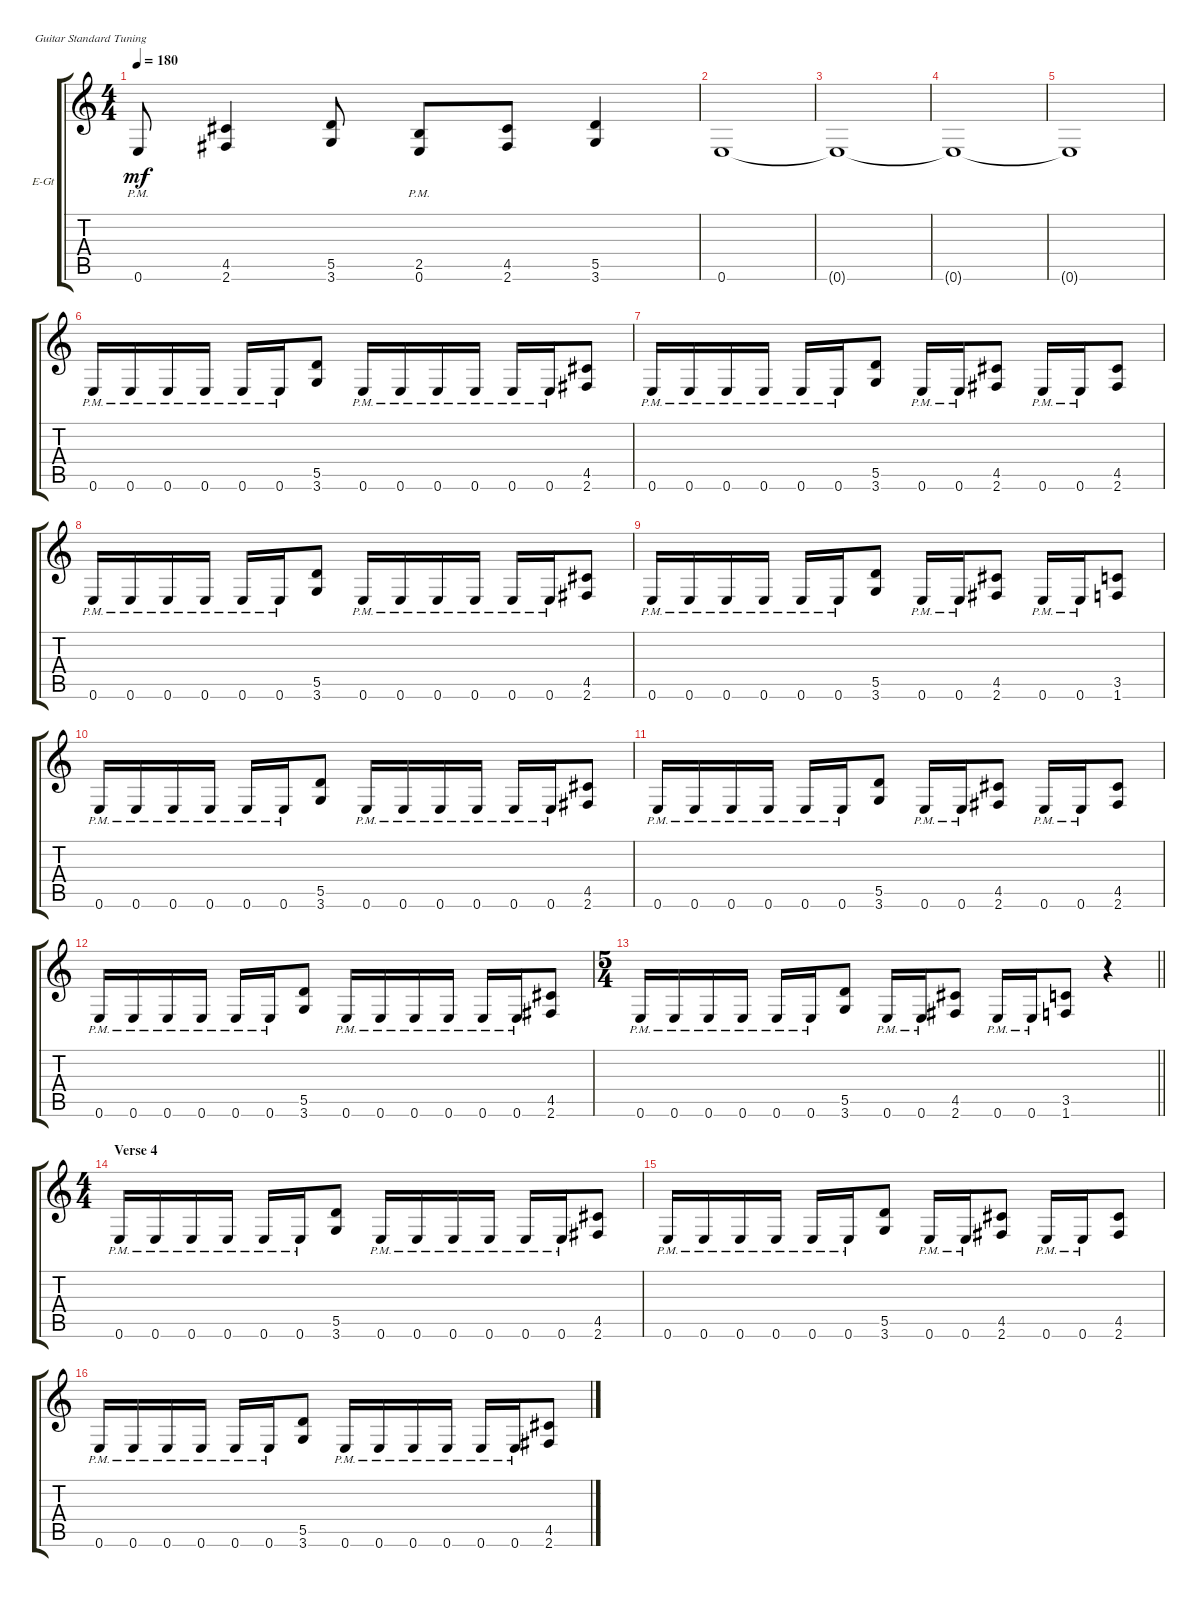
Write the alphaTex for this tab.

\bracketExtendMode groupsimilarinstruments
\firstSystemTrackNameOrientation horizontal
\otherSystemsTrackNameOrientation horizontal
\track ("Gtr Dist 1" "E-Gt") {instrument overdrivenguitar}
\staff {score tabs}
\tuning (E4 B3 G3 D3 A2 E2)
\ts (4 4)
\tempo 180
\clef g2
\ks c
0.6{pm}.8{dy mf} (4.5 2.6).4 (5.5 3.6).8 (2.5{pm} 0.6{pm}).8 (4.5 2.6).8 (5.5 3.6).4 |
0.6.1 |
0.6{t}.1 |
0.6{t}.1 |
0.6{t}.1 |
0.6{pm}.16 0.6{pm}.16 0.6{pm}.16 0.6{pm}.16 0.6{pm}.16 0.6{pm}.16 (5.5 3.6).8 0.6{pm}.16 0.6{pm}.16 0.6{pm}.16 0.6{pm}.16 0.6{pm}.16 0.6{pm}.16 (4.5 2.6).8 |
0.6{pm}.16 0.6{pm}.16 0.6{pm}.16 0.6{pm}.16 0.6{pm}.16 0.6{pm}.16 (5.5 3.6).8 0.6{pm}.16 0.6{pm}.16 (4.5 2.6).8 0.6{pm}.16 0.6{pm}.16 (4.5 2.6).8 |
0.6{pm}.16 0.6{pm}.16 0.6{pm}.16 0.6{pm}.16 0.6{pm}.16 0.6{pm}.16 (5.5 3.6).8 0.6{pm}.16 0.6{pm}.16 0.6{pm}.16 0.6{pm}.16 0.6{pm}.16 0.6{pm}.16 (4.5 2.6).8 |
0.6{pm}.16 0.6{pm}.16 0.6{pm}.16 0.6{pm}.16 0.6{pm}.16 0.6{pm}.16 (5.5 3.6).8 0.6{pm}.16 0.6{pm}.16 (4.5 2.6).8 0.6{pm}.16 0.6{pm}.16 (3.5 1.6).8 |
0.6{pm}.16 0.6{pm}.16 0.6{pm}.16 0.6{pm}.16 0.6{pm}.16 0.6{pm}.16 (5.5 3.6).8 0.6{pm}.16 0.6{pm}.16 0.6{pm}.16 0.6{pm}.16 0.6{pm}.16 0.6{pm}.16 (4.5 2.6).8 |
0.6{pm}.16 0.6{pm}.16 0.6{pm}.16 0.6{pm}.16 0.6{pm}.16 0.6{pm}.16 (5.5 3.6).8 0.6{pm}.16 0.6{pm}.16 (4.5 2.6).8 0.6{pm}.16 0.6{pm}.16 (4.5 2.6).8 |
0.6{pm}.16 0.6{pm}.16 0.6{pm}.16 0.6{pm}.16 0.6{pm}.16 0.6{pm}.16 (5.5 3.6).8 0.6{pm}.16 0.6{pm}.16 0.6{pm}.16 0.6{pm}.16 0.6{pm}.16 0.6{pm}.16 (4.5 2.6).8 |
\ts (5 4)
\barLineRight lightlight
0.6{pm}.16 0.6{pm}.16 0.6{pm}.16 0.6{pm}.16 0.6{pm}.16 0.6{pm}.16 (5.5 3.6).8 0.6{pm}.16 0.6{pm}.16 (4.5 2.6).8 0.6{pm}.16 0.6{pm}.16 (3.5 1.6).8 r.4 |
\ts (4 4)
\section ("" "Verse 4")
0.6{pm}.16 0.6{pm}.16 0.6{pm}.16 0.6{pm}.16 0.6{pm}.16 0.6{pm}.16 (5.5 3.6).8 0.6{pm}.16 0.6{pm}.16 0.6{pm}.16 0.6{pm}.16 0.6{pm}.16 0.6{pm}.16 (4.5 2.6).8 |
0.6{pm}.16 0.6{pm}.16 0.6{pm}.16 0.6{pm}.16 0.6{pm}.16 0.6{pm}.16 (5.5 3.6).8 0.6{pm}.16 0.6{pm}.16 (4.5 2.6).8 0.6{pm}.16 0.6{pm}.16 (4.5 2.6).8 |
0.6{pm}.16 0.6{pm}.16 0.6{pm}.16 0.6{pm}.16 0.6{pm}.16 0.6{pm}.16 (5.5 3.6).8 0.6{pm}.16 0.6{pm}.16 0.6{pm}.16 0.6{pm}.16 0.6{pm}.16 0.6{pm}.16 (4.5 2.6).8
